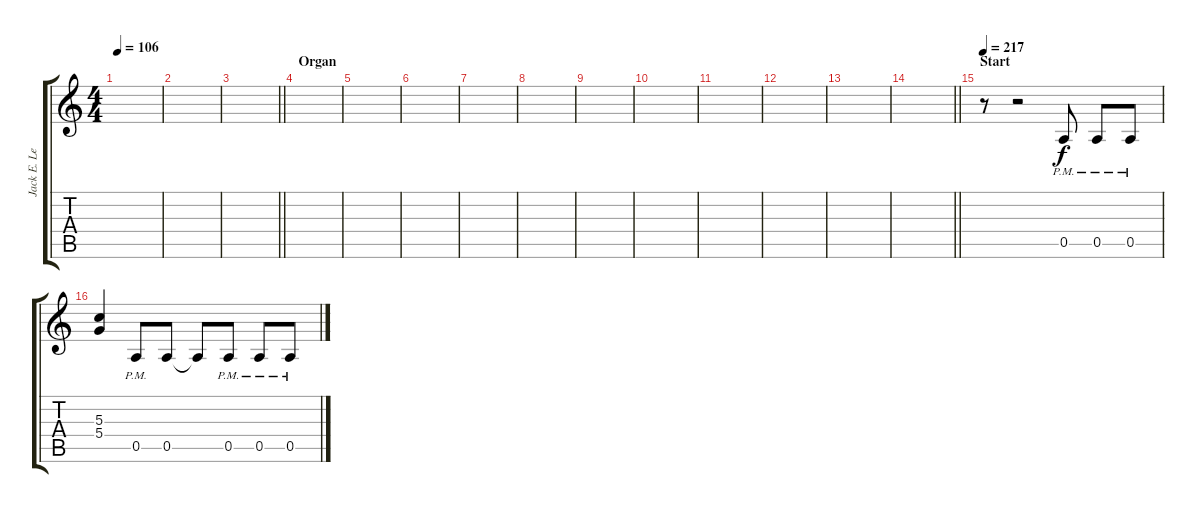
\track ("Jack E. Lee" "Jack E. Le") {instrument distortionguitar}
\staff {score tabs}
\tuning (E4 B3 G3 D3 A2 E2) {hide}
\ts (4 4)
\tempo 106
\clef g2
\ks c
|
|
\barLineRight lightlight
|
\section ("" "Organ")
|
|
|
|
|
|
|
|
|
|
\barLineRight lightlight
|
\section ("" "Start")
\tempo 217
r.8 r.2 0.5{pm}.8 0.5{pm}.8 0.5{pm}.8 |
(5.3 5.4).4 0.5{pm}.8 0.5.8 0.5{t}.8 0.5{pm}.8 0.5{pm}.8 0.5{pm}.8
